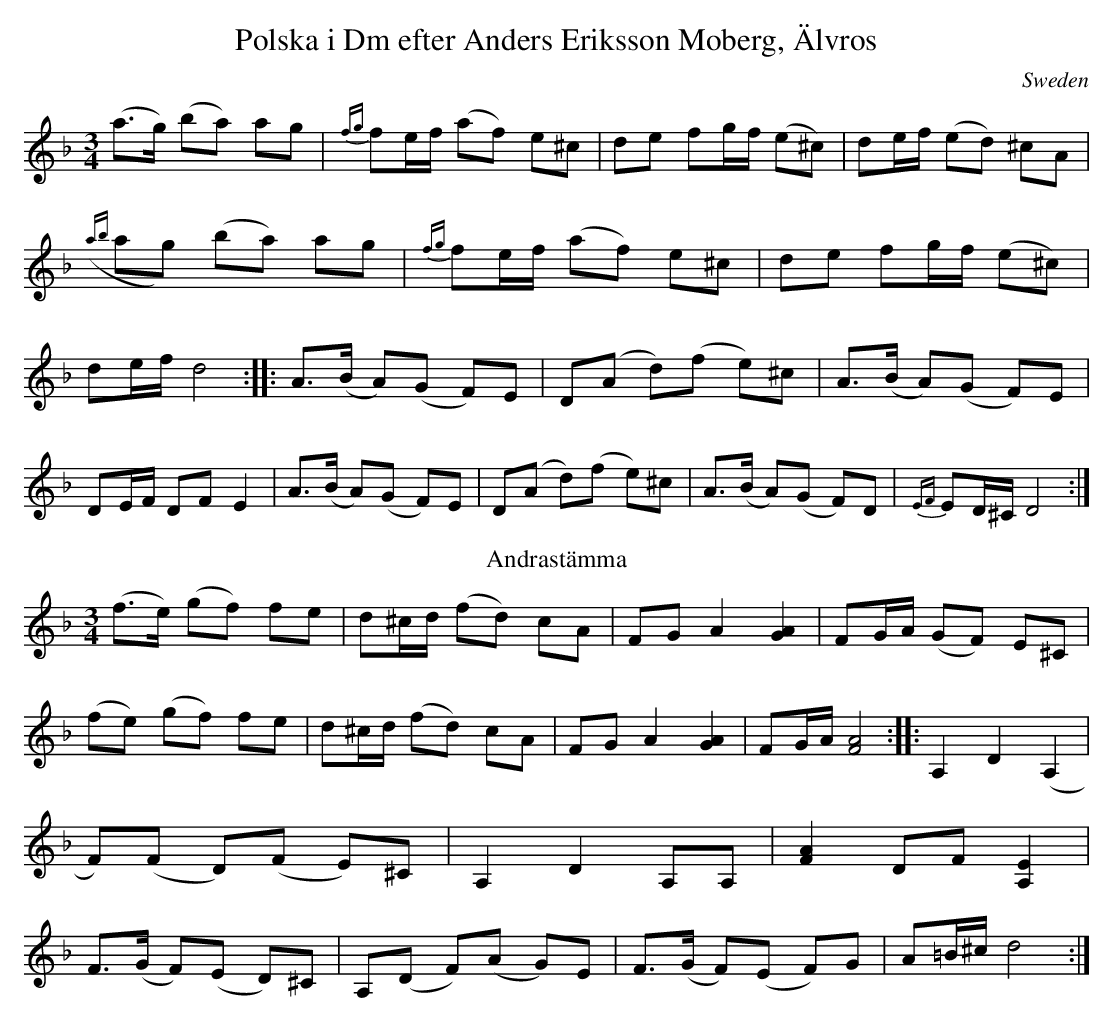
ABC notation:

X:1
T:Polska i Dm efter Anders Eriksson Moberg, Älvros
O:Sweden
M:3/4
L:1/8
K:Dm
(a>g) (ba) ag|{fg}fe/f/ (af) e^c|de fg/f/ (e^c)|de/f/ (ed) ^cA|\
({ab}ag) (ba) ag|{fg}fe/f/ (af) e^c|de fg/f/ (e^c)|de/f/ d4::\
A>(B A)(G F)E|D(A d)(f e)^c|A>(B A)(G F)E|DE/F/ DF E2|\
A>(B A)(G F)E|D(A d)(f e)^c|A>(B A)(G F)D|{EF}ED/^C/ D4:|\
T:Andrastämma
(f>e) (gf) fe|d^c/d/ (fd) cA|FG A2 [G2A2]|FG/A/ (GF) E^C|\
(fe) (gf) fe|d^c/d/ (fd) cA|FG A2 [G2A2]|FG/A/ [F4A4]::\
A,2 D2 (A,2|F)(F D)(F E)^C|A,2 D2 A,A,|[F2A2] DF [A,2E2]|\
F>(G F)(E D)^C|A,(D F)(A G)E|F>(G F)(E F)G|A=B/^c/ d4:|
